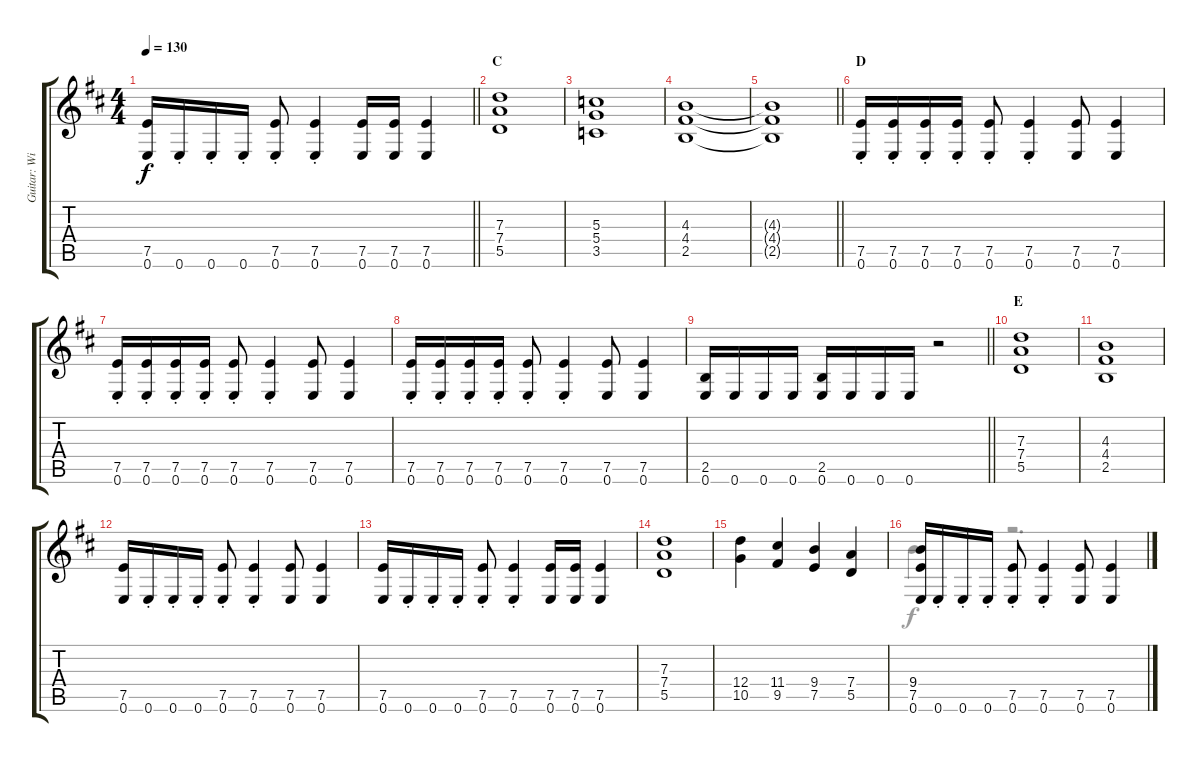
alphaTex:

\track ("Guitar: William" "Guitar: Wi") {instrument distortionguitar}
\staff {score tabs}
\tuning (E4 B3 G3 D3 A2 E2) {hide}
\voice
\ts (4 4)
\tempo 130
\clef g2
\barLineRight lightlight
\ks d
(7.5 0.6).16{dy f} 0.6{st}.16 0.6{st}.16 0.6{st}.16 (7.5{st} 0.6{st}).8 (7.5{st} 0.6{st}).4 (7.5 0.6).16 (7.5 0.6).16 (7.5 0.6).4 |
\section ("" "C")
(7.3 7.4 5.5).1 |
(5.3 5.4 3.5).1 |
(4.3 4.4 2.5).1 |
\barLineRight lightlight
(4.3{t} 4.4{t} 2.5{t}).1 |
\section ("" "D")
(7.5 0.6{st}).16 (7.5{st} 0.6{st}).16 (7.5{st} 0.6{st}).16 (7.5{st} 0.6{st}).16 (7.5 0.6{st}).8 (7.5{st} 0.6{st}).4 (7.5 0.6).8 (7.5 0.6).4 |
(7.5 0.6{st}).16 (7.5{st} 0.6{st}).16 (7.5{st} 0.6{st}).16 (7.5{st} 0.6{st}).16 (7.5 0.6{st}).8 (7.5{st} 0.6{st}).4 (7.5 0.6).8 (7.5 0.6).4 |
(7.5 0.6{st}).16 (7.5{st} 0.6{st}).16 (7.5{st} 0.6{st}).16 (7.5{st} 0.6{st}).16 (7.5 0.6{st}).8 (7.5{st} 0.6{st}).4 (7.5 0.6).8 (7.5 0.6).4 |
\barLineRight lightlight
(2.5 0.6).16 0.6.16 0.6.16 0.6.16 (2.5 0.6).16 0.6.16 0.6.16 0.6.16 r.2 |
\section ("" "E")
(7.3 7.4 5.5).1 |
(4.3 4.4 2.5).1 |
(7.5 0.6).16 0.6{st}.16 0.6{st}.16 0.6{st}.16 (7.5{st} 0.6{st}).8 (7.5{st} 0.6{st}).4 (7.5 0.6).8 (7.5 0.6).4 |
(7.5 0.6).16 0.6{st}.16 0.6{st}.16 0.6{st}.16 (7.5{st} 0.6{st}).8 (7.5{st} 0.6{st}).4 (7.5 0.6).16 (7.5 0.6).16 (7.5 0.6).4 |
(7.3 7.4 5.5).1 |
(12.4 10.5).4 (11.4 9.5).4 (9.4 7.5).4 (7.4 5.5).4 |
(9.4 7.5 0.6).16 0.6{st}.16 0.6{st}.16 0.6{st}.16 (7.5{st} 0.6{st}).8 (7.5{st} 0.6{st}).4 (7.5 0.6).8 (7.5 0.6).4
\voice
\clef g2
\ottava regular
\simile none
\barLineRight lightlight
\ks d
|
|
|
|
\barLineRight lightlight
|
|
|
|
\barLineRight lightlight
|
|
|
|
|
|
|
9.4.4 r.2{d}
